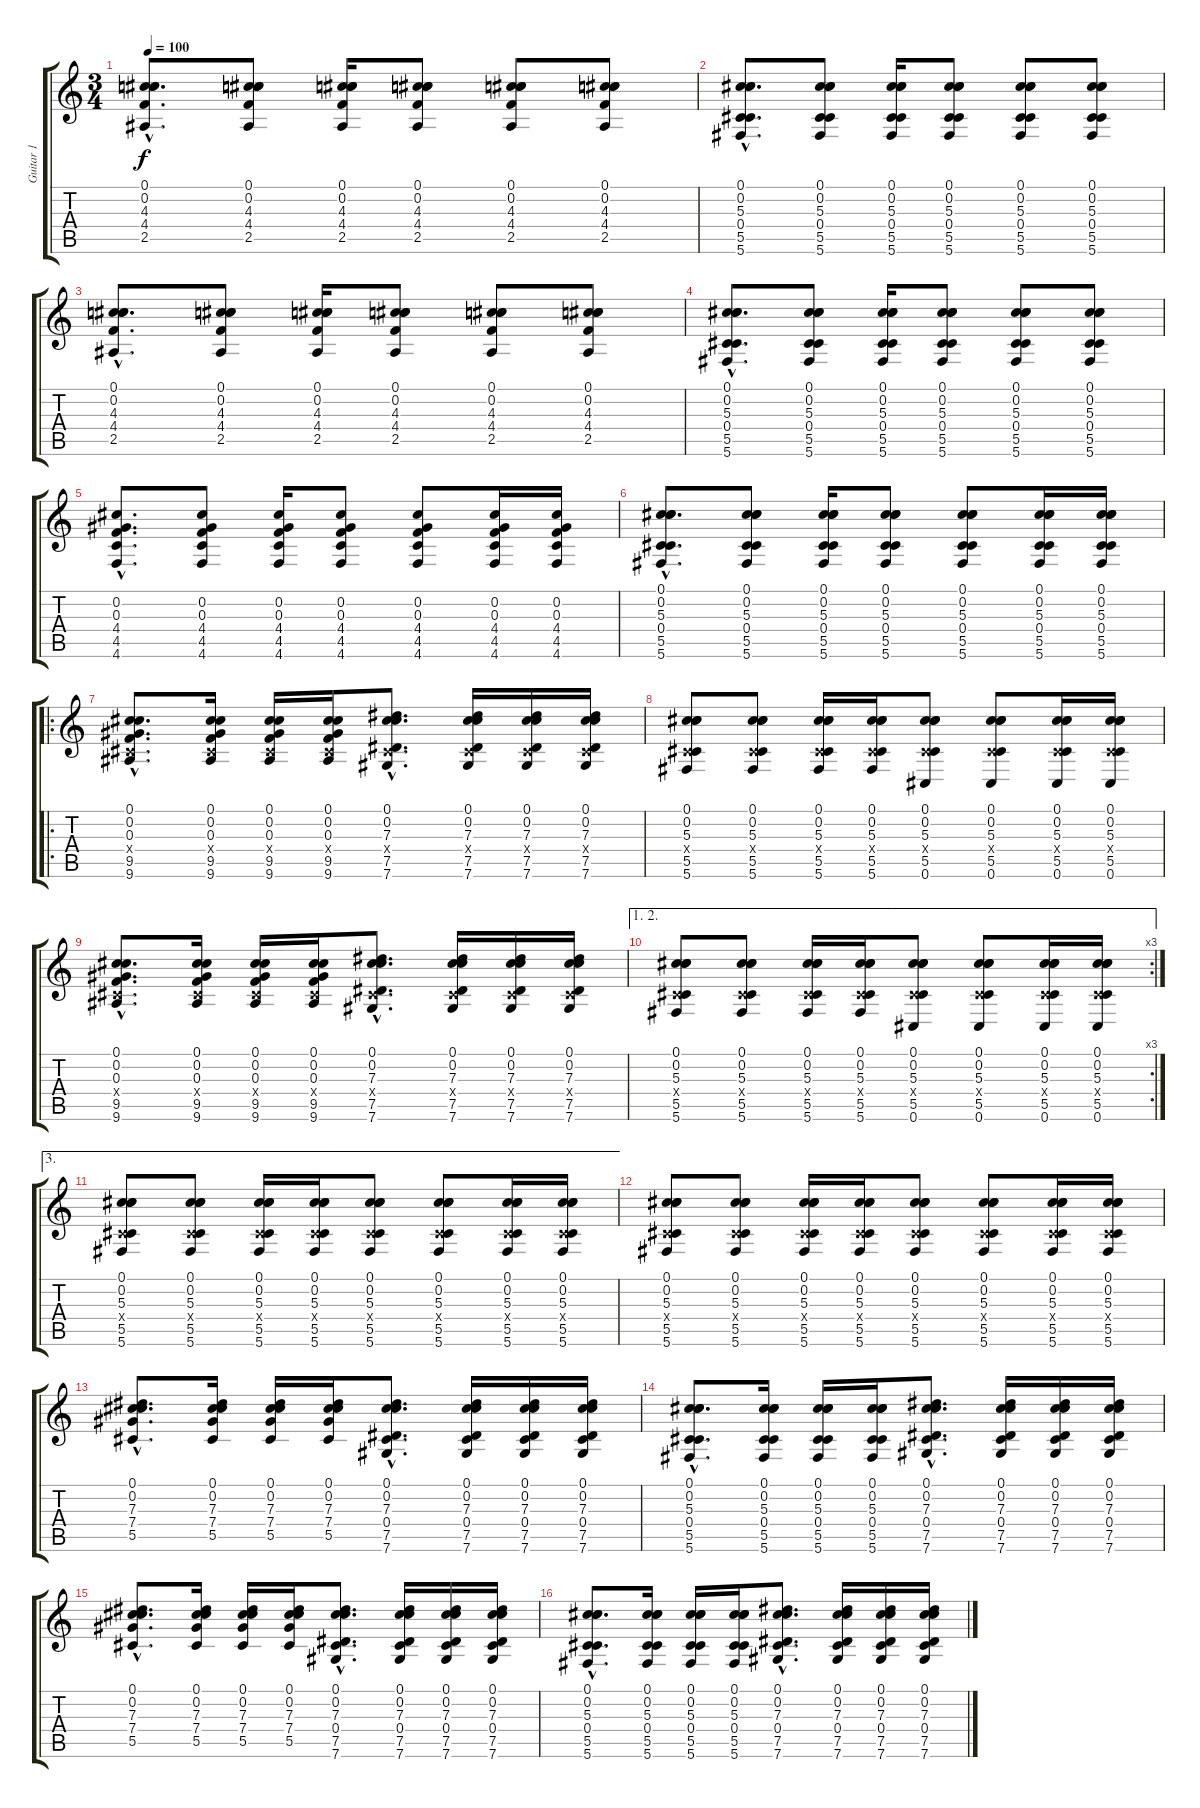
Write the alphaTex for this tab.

\track ("Guitar 1" "Guitar 1") {instrument overdrivenguitar}
\staff {score tabs}
\tuning (Db4 Db4 Ab3 Db3 Ab2 Db2) {hide}
\ts (3 4)
\tempo 100
\clef g2
\ks c
(0.1{hac} 0.2{hac} 4.3{hac} 4.4{hac} 2.5{hac}).8{d dy f} (0.1 0.2 4.3 4.4 2.5).8 (0.1 0.2 4.3 4.4 2.5).16 (0.1 0.2 4.3 4.4 2.5).8 (0.1 0.2 4.3 4.4 2.5).8 (0.1 0.2 4.3 4.4 2.5).8 |
(0.1{hac} 0.2{hac} 5.3{hac} 0.4{hac} 5.5{hac} 5.6{hac}).8{d} (0.1 0.2 5.3 0.4 5.5 5.6).8 (0.1 0.2 5.3 0.4 5.5 5.6).16 (0.1 0.2 5.3 0.4 5.5 5.6).8 (0.1 0.2 5.3 0.4 5.5 5.6).8 (0.1 0.2 5.3 0.4 5.5 5.6).8 |
(0.1{hac} 0.2{hac} 4.3{hac} 4.4{hac} 2.5{hac}).8{d} (0.1 0.2 4.3 4.4 2.5).8 (0.1 0.2 4.3 4.4 2.5).16 (0.1 0.2 4.3 4.4 2.5).8 (0.1 0.2 4.3 4.4 2.5).8 (0.1 0.2 4.3 4.4 2.5).8 |
(0.1{hac} 0.2{hac} 5.3{hac} 0.4{hac} 5.5{hac} 5.6{hac}).8{d} (0.1 0.2 5.3 0.4 5.5 5.6).8 (0.1 0.2 5.3 0.4 5.5 5.6).16 (0.1 0.2 5.3 0.4 5.5 5.6).8 (0.1 0.2 5.3 0.4 5.5 5.6).8 (0.1 0.2 5.3 0.4 5.5 5.6).8 |
(0.2{hac} 0.3{hac} 4.4{hac} 4.5{hac} 4.6{hac}).8{d} (0.2 0.3 4.4 4.5 4.6).8 (0.2 0.3 4.4 4.5 4.6).16 (0.2 0.3 4.4 4.5 4.6).8 (0.2 0.3 4.4 4.5 4.6).8 (0.2 0.3 4.4 4.5 4.6).16 (0.2 0.3 4.4 4.5 4.6).16 |
(0.1{hac} 0.2{hac} 5.3{hac} 0.4{hac} 5.5{hac} 5.6{hac}).8{d} (0.1 0.2 5.3 0.4 5.5 5.6).8 (0.1 0.2 5.3 0.4 5.5 5.6).16 (0.1 0.2 5.3 0.4 5.5 5.6).8 (0.1 0.2 5.3 0.4 5.5 5.6).8 (0.1 0.2 5.3 0.4 5.5 5.6).16 (0.1 0.2 5.3 0.4 5.5 5.6).16 |
\ro
(0.1{hac} 0.2{hac} 0.3{hac} 0.4{hac x} 9.5{hac} 9.6{hac}).8{d} (0.1 0.2 0.3 0.4{x} 9.5 9.6).16 (0.1 0.2 0.3 0.4{x} 9.5 9.6).16 (0.1 0.2 0.3 0.4{x} 9.5 9.6).16 (0.1{hac} 0.2{hac} 7.3{hac} 0.4{hac x} 7.5{hac} 7.6{hac}).8{d} (0.1 0.2 7.3 0.4{x} 7.5 7.6).16 (0.1 0.2 7.3 0.4{x} 7.5 7.6).16 (0.1 0.2 7.3 0.4{x} 7.5 7.6).16 |
(0.1 0.2 5.3 0.4{x} 5.5 5.6).8 (0.1 0.2 5.3 0.4{x} 5.5 5.6).8 (0.1 0.2 5.3 0.4{x} 5.5 5.6).16 (0.1 0.2 5.3 0.4{x} 5.5 5.6).16 (0.1 0.2 5.3 0.4{x} 5.5 0.6).8 (0.1 0.2 5.3 0.4{x} 5.5 0.6).8 (0.1 0.2 5.3 0.4{x} 5.5 0.6).16 (0.1 0.2 5.3 0.4{x} 5.5 0.6).16 |
(0.1{hac} 0.2{hac} 0.3{hac} 0.4{hac x} 9.5{hac} 9.6{hac}).8{d} (0.1 0.2 0.3 0.4{x} 9.5 9.6).16 (0.1 0.2 0.3 0.4{x} 9.5 9.6).16 (0.1 0.2 0.3 0.4{x} 9.5 9.6).16 (0.1{hac} 0.2{hac} 7.3{hac} 0.4{hac x} 7.5{hac} 7.6{hac}).8{d} (0.1 0.2 7.3 0.4{x} 7.5 7.6).16 (0.1 0.2 7.3 0.4{x} 7.5 7.6).16 (0.1 0.2 7.3 0.4{x} 7.5 7.6).16 |
\ae (1 2)
\rc 3
(0.1 0.2 5.3 0.4{x} 5.5 5.6).8 (0.1 0.2 5.3 0.4{x} 5.5 5.6).8 (0.1 0.2 5.3 0.4{x} 5.5 5.6).16 (0.1 0.2 5.3 0.4{x} 5.5 5.6).16 (0.1 0.2 5.3 0.4{x} 5.5 0.6).8 (0.1 0.2 5.3 0.4{x} 5.5 0.6).8 (0.1 0.2 5.3 0.4{x} 5.5 0.6).16 (0.1 0.2 5.3 0.4{x} 5.5 0.6).16 |
\ae 3
(0.1 0.2 5.3 0.4{x} 5.5 5.6).8 (0.1 0.2 5.3 0.4{x} 5.5 5.6).8 (0.1 0.2 5.3 0.4{x} 5.5 5.6).16 (0.1 0.2 5.3 0.4{x} 5.5 5.6).16 (0.1 0.2 5.3 0.4{x} 5.5 5.6).8 (0.1 0.2 5.3 0.4{x} 5.5 5.6).8 (0.1 0.2 5.3 0.4{x} 5.5 5.6).16 (0.1 0.2 5.3 0.4{x} 5.5 5.6).16 |
(0.1 0.2 5.3 0.4{x} 5.5 5.6).8 (0.1 0.2 5.3 0.4{x} 5.5 5.6).8 (0.1 0.2 5.3 0.4{x} 5.5 5.6).16 (0.1 0.2 5.3 0.4{x} 5.5 5.6).16 (0.1 0.2 5.3 0.4{x} 5.5 5.6).8 (0.1 0.2 5.3 0.4{x} 5.5 5.6).8 (0.1 0.2 5.3 0.4{x} 5.5 5.6).16 (0.1 0.2 5.3 0.4{x} 5.5 5.6).16 |
(0.1{hac} 0.2{hac} 7.3{hac} 7.4{hac} 5.5{hac}).8{d} (0.1 0.2 7.3 7.4 5.5).16 (0.1 0.2 7.3 7.4 5.5).16 (0.1 0.2 7.3 7.4 5.5).16 (0.1{hac} 0.2{hac} 7.3{hac} 0.4{hac} 7.5{hac} 7.6{hac}).8{d} (0.1 0.2 7.3 0.4 7.5 7.6).16 (0.1 0.2 7.3 0.4 7.5 7.6).16 (0.1 0.2 7.3 0.4 7.5 7.6).16 |
(0.1{hac} 0.2{hac} 5.3{hac} 0.4{hac} 5.5{hac} 5.6{hac}).8{d} (0.1 0.2 5.3 0.4 5.5 5.6).16 (0.1 0.2 5.3 0.4 5.5 5.6).16 (0.1 0.2 5.3 0.4 5.5 5.6).16 (0.1{hac} 0.2{hac} 7.3{hac} 0.4{hac} 7.5{hac} 7.6{hac}).8{d} (0.1 0.2 7.3 0.4 7.5 7.6).16 (0.1 0.2 7.3 0.4 7.5 7.6).16 (0.1 0.2 7.3 0.4 7.5 7.6).16 |
(0.1{hac} 0.2{hac} 7.3{hac} 7.4{hac} 5.5{hac}).8{d} (0.1 0.2 7.3 7.4 5.5).16 (0.1 0.2 7.3 7.4 5.5).16 (0.1 0.2 7.3 7.4 5.5).16 (0.1{hac} 0.2{hac} 7.3{hac} 0.4{hac} 7.5{hac} 7.6{hac}).8{d} (0.1 0.2 7.3 0.4 7.5 7.6).16 (0.1 0.2 7.3 0.4 7.5 7.6).16 (0.1 0.2 7.3 0.4 7.5 7.6).16 |
(0.1{hac} 0.2{hac} 5.3{hac} 0.4{hac} 5.5{hac} 5.6{hac}).8{d} (0.1 0.2 5.3 0.4 5.5 5.6).16 (0.1 0.2 5.3 0.4 5.5 5.6).16 (0.1 0.2 5.3 0.4 5.5 5.6).16 (0.1{hac} 0.2{hac} 7.3{hac} 0.4{hac} 7.5{hac} 7.6{hac}).8{d} (0.1 0.2 7.3 0.4 7.5 7.6).16 (0.1 0.2 7.3 0.4 7.5 7.6).16 (0.1 0.2 7.3 0.4 7.5 7.6).16
